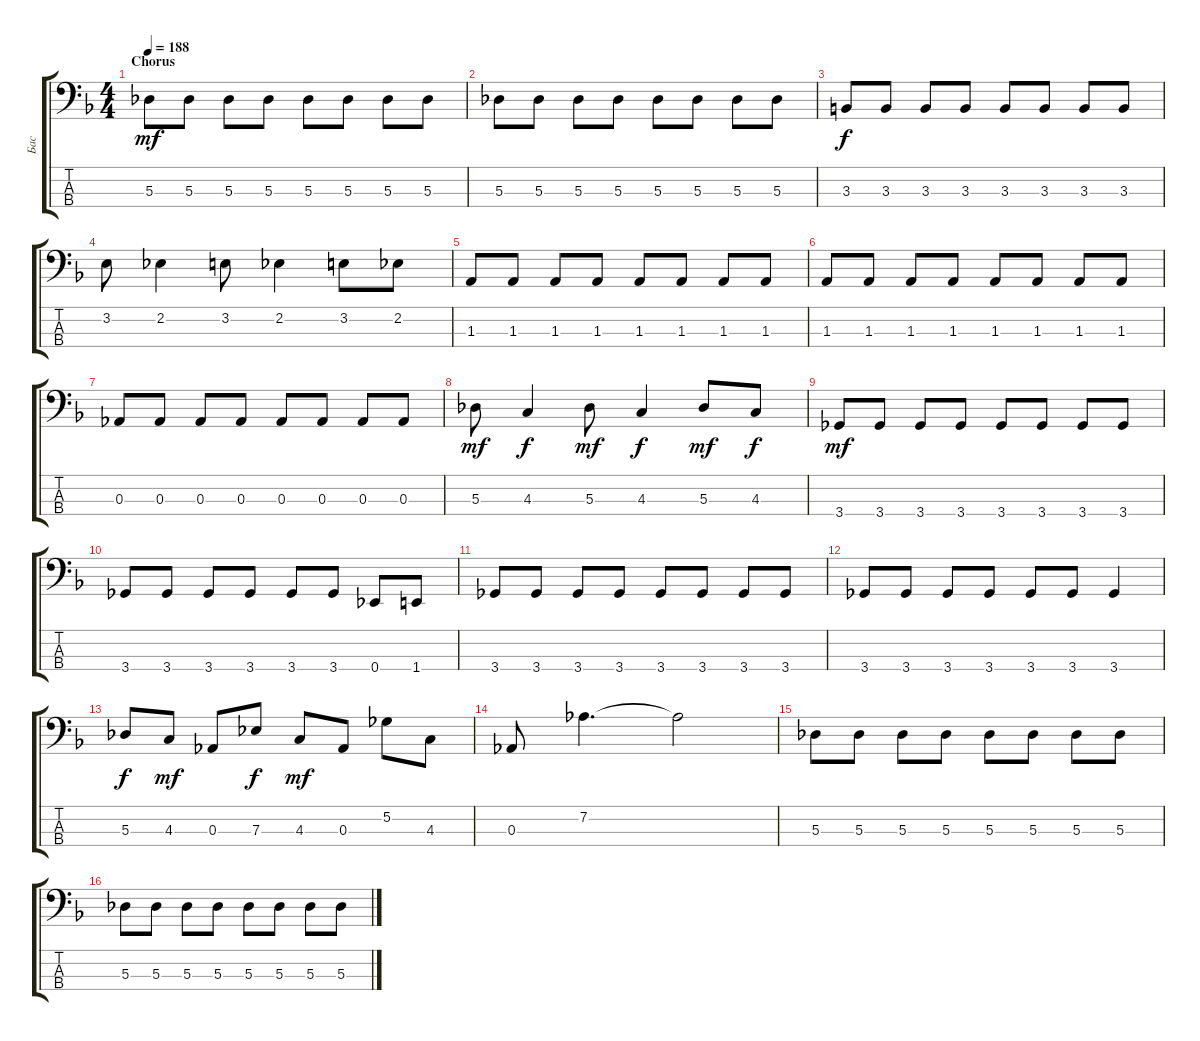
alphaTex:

\track ("Бас" "Бас") {instrument electricbassfinger bank 7}
\staff {score tabs}
\tuning (Gb2 Db2 Ab1 Eb1) {hide}
\ts (4 4)
\section ("" "Chorus")
\tempo 188
\clef f4
\ks dminor
5.3.8{dy mf} 5.3.8 5.3.8 5.3.8 5.3.8 5.3.8 5.3.8 5.3.8 |
5.3.8 5.3.8 5.3.8 5.3.8 5.3.8 5.3.8 5.3.8 5.3.8 |
3.3.8{dy f} 3.3.8 3.3.8 3.3.8 3.3.8 3.3.8 3.3.8 3.3.8 |
3.2.8 2.2.4 3.2.8 2.2.4 3.2.8 2.2.8 |
1.3.8 1.3.8 1.3.8 1.3.8 1.3.8 1.3.8 1.3.8 1.3.8 |
1.3.8 1.3.8 1.3.8 1.3.8 1.3.8 1.3.8 1.3.8 1.3.8 |
0.3.8 0.3.8 0.3.8 0.3.8 0.3.8 0.3.8 0.3.8 0.3.8 |
5.3.8{dy mf} 4.3.4{dy f} 5.3.8{dy mf} 4.3.4{dy f} 5.3.8{dy mf} 4.3.8{dy f} |
3.4.8{dy mf} 3.4.8 3.4.8 3.4.8 3.4.8 3.4.8 3.4.8 3.4.8 |
3.4.8 3.4.8 3.4.8 3.4.8 3.4.8 3.4.8 0.4.8 1.4.8 |
3.4.8 3.4.8 3.4.8 3.4.8 3.4.8 3.4.8 3.4.8 3.4.8 |
3.4.8 3.4.8 3.4.8 3.4.8 3.4.8 3.4.8 3.4.4 |
5.3.8{dy f} 4.3.8{dy mf} 0.3.8 7.3.8{dy f} 4.3.8{dy mf} 0.3.8 5.2.8 4.3.8 |
0.3.8 7.2.4{d} 7.2{t}.2 |
5.3.8 5.3.8 5.3.8 5.3.8 5.3.8 5.3.8 5.3.8 5.3.8 |
5.3.8 5.3.8 5.3.8 5.3.8 5.3.8 5.3.8 5.3.8 5.3.8
